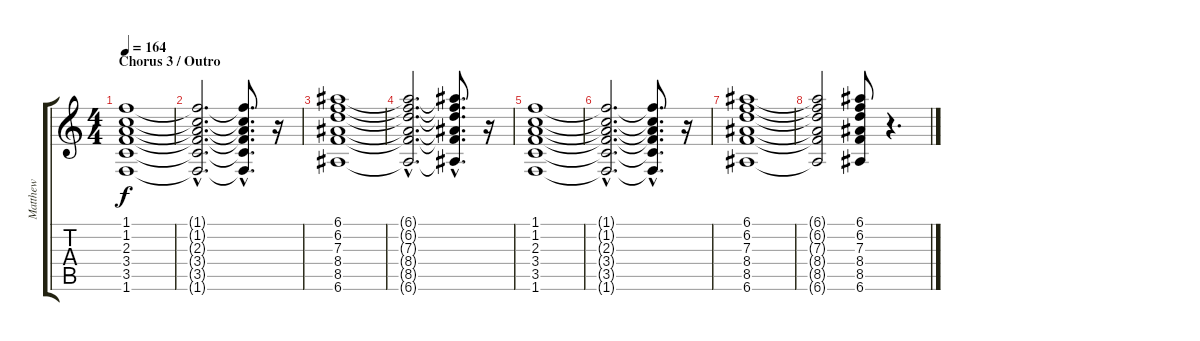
\track ("Matthew" "Matthew") {instrument overdrivenguitar}
\staff {score tabs}
\tuning (E4 B3 G3 D3 A2 E2) {hide}
\ts (4 4)
\section ("" "Chorus 3 / Outro")
\tempo 164
\clef g2
\ks c
(1.1 1.2 2.3 3.4 3.5 1.6).1{dy f volume 5} |
(1.1{hac t} 1.2{hac t} 2.3{hac t} 3.4{hac t} 3.5{hac t} 1.6{hac t}).2{d} (1.1{hac t} 1.2{hac t} 2.3{hac t} 3.4{hac t} 3.5{hac t} 1.6{hac t}).8{d} r.16{volume 12} |
(6.1 6.2 7.3 8.4 8.5 6.6).1{volume 5} |
(6.1{hac t} 6.2{hac t} 7.3{hac t} 8.4{hac t} 8.5{hac t} 6.6{hac t}).2{d} (6.1{hac t} 6.2{hac t} 7.3{hac t} 8.4{hac t} 8.5{hac t} 6.6{hac t}).8{d} r.16{volume 12} |
(1.1 1.2 2.3 3.4 3.5 1.6).1{volume 5} |
(1.1{hac t} 1.2{hac t} 2.3{hac t} 3.4{hac t} 3.5{hac t} 1.6{hac t}).2{d} (1.1{hac t} 1.2{hac t} 2.3{hac t} 3.4{hac t} 3.5{hac t} 1.6{hac t}).8{d} r.16{volume 12} |
(6.1 6.2 7.3 8.4 8.5 6.6).1{volume 5} |
(6.1{t} 6.2{t} 7.3{t} 8.4{t} 8.5{t} 6.6{t}).2 (6.1 6.2 7.3 8.4 8.5 6.6).8 r.4{d volume 16}
